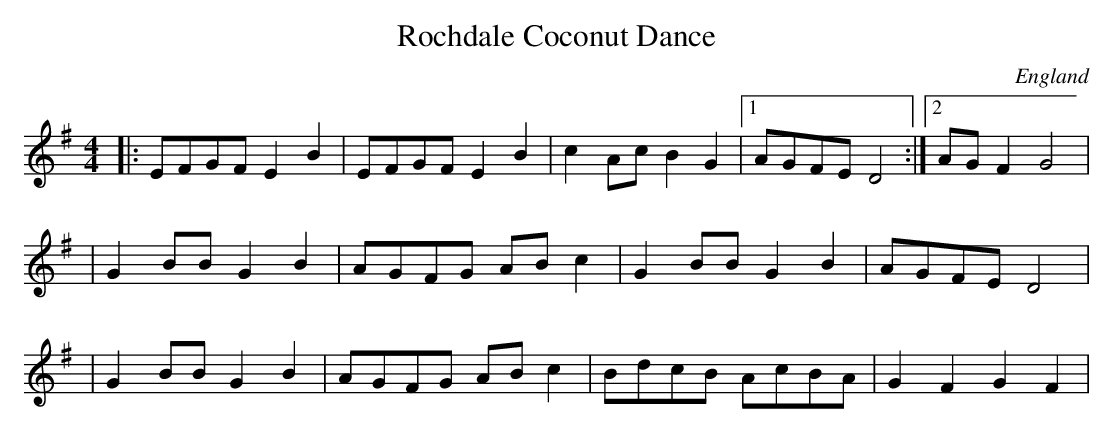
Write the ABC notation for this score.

X:1
T:Rochdale Coconut Dance
O:England
M:4/4
L:1/8
K:Em
|:EFGF E2B2|EFGF E2B2|c2 Ac B2G2|1 AGFE D4:|2 AG F2G4|
|G2 BB G2B2|AGFG ABc2|G2BB G2B2|AGFE D4|
|G2BB G2B2|AGFG ABc2|BdcB AcBA|G2F2G2F2|
